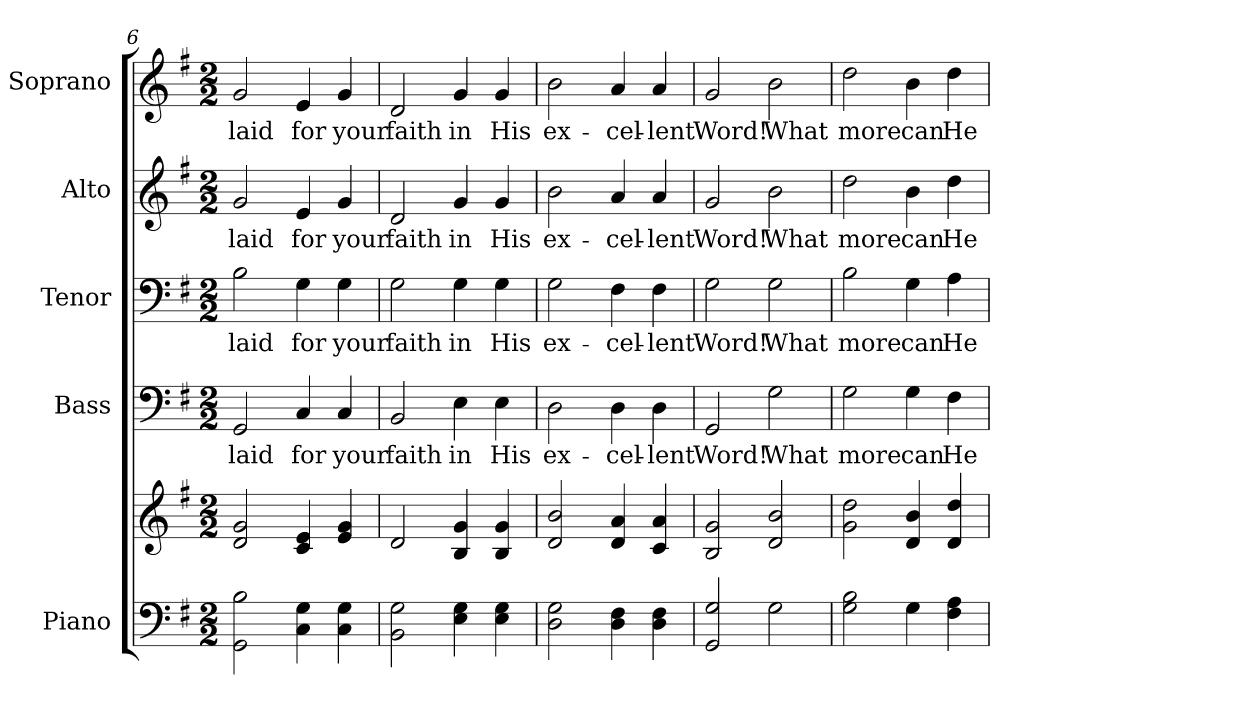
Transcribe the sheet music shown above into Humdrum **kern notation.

**kern	**kern	**kern	**text	**kern	**text	**kern	**text	**kern	**text
*part5	*part5	*part4	*part4	*part3	*part3	*part2	*part2	*part1	*part1
*staff6	*staff5	*staff4	*staff4	*staff3	*staff3	*staff2	*staff2	*staff1	*staff1
*I"Piano	*	*I"Bass	*	*I"Tenor	*	*I"Alto	*	*I"Soprano	*
*I'Pno.	*	*I'B.	*	*I'T.	*	*I'A.	*	*I'S.	*
*clefF4	*clefG2	*clefF4	*	*clefF4	*	*clefG2	*	*clefG2	*
*k[f#]	*k[f#]	*k[f#]	*	*k[f#]	*	*k[f#]	*	*k[f#]	*
*G:	*G:	*G:	*	*G:	*	*G:	*	*G:	*
*M2/2	*M2/2	*M2/2	*	*M2/2	*	*M2/2	*	*M2/2	*
=6	=6	=6	=6	=6	=6	=6	=6	=6	=6
!	!	!	!LO:LY:b:color=#000000	!	!	!	!	!	!
!	!	!	!	!	!LO:LY:b:color=#000000	!	!	!	!
!	!	!	!	!	!	!	!LO:LY:b:color=#000000	!	!
!	!	!	!	!	!	!	!	!	!LO:LY:b:color=#000000
2GGi\ 2Bi	2di/ 2gi	2GGi/	laid	2Bi\	laid	2gi/	laid	2gi/	laid
!	!	!	!LO:LY:b:color=#000000	!	!	!	!	!	!
!	!	!	!	!	!LO:LY:b:color=#000000	!	!	!	!
!	!	!	!	!	!	!	!LO:LY:b:color=#000000	!	!
!	!	!	!	!	!	!	!	!	!LO:LY:b:color=#000000
4Ci\ 4Gi	4ci/ 4ei	4Ci/	for	4Gi\	for	4ei/	for	4ei/	for
!	!	!	!LO:LY:b:color=#000000	!	!	!	!	!	!
!	!	!	!	!	!LO:LY:b:color=#000000	!	!	!	!
!	!	!	!	!	!	!	!LO:LY:b:color=#000000	!	!
!	!	!	!	!	!	!	!	!	!LO:LY:b:color=#000000
4Ci\ 4Gi	4ei/ 4gi	4Ci/	your	4Gi\	your	4gi/	your	4gi/	your
=7	=7	=7	=7	=7	=7	=7	=7	=7	=7
!	!	!	!LO:LY:b:color=#000000	!	!	!	!	!	!
!	!	!	!	!	!LO:LY:b:color=#000000	!	!	!	!
!	!	!	!	!	!	!	!LO:LY:b:color=#000000	!	!
!	!	!	!	!	!	!	!	!	!LO:LY:b:color=#000000
2BBi\ 2Gi	2di/	2BBi/	faith	2Gi\	faith	2di/	faith	2di/	faith
!	!	!	!LO:LY:b:color=#000000	!	!	!	!	!	!
!	!	!	!	!	!LO:LY:b:color=#000000	!	!	!	!
!	!	!	!	!	!	!	!LO:LY:b:color=#000000	!	!
!	!	!	!	!	!	!	!	!	!LO:LY:b:color=#000000
4Ei\ 4Gi	4Bi/ 4gi	4Ei\	in	4Gi\	in	4gi/	in	4gi/	in
!	!	!	!LO:LY:b:color=#000000	!	!	!	!	!	!
!	!	!	!	!	!LO:LY:b:color=#000000	!	!	!	!
!	!	!	!	!	!	!	!LO:LY:b:color=#000000	!	!
!	!	!	!	!	!	!	!	!	!LO:LY:b:color=#000000
4Ei\ 4Gi	4Bi/ 4gi	4Ei\	His	4Gi\	His	4gi/	His	4gi/	His
=8	=8	=8	=8	=8	=8	=8	=8	=8	=8
!	!	!	!LO:LY:b:color=#000000	!	!	!	!	!	!
!	!	!	!	!	!LO:LY:b:color=#000000	!	!	!	!
!	!	!	!	!	!	!	!LO:LY:b:color=#000000	!	!
!	!	!	!	!	!	!	!	!	!LO:LY:b:color=#000000
2Di\ 2Gi	2di/ 2bi	2Di\	ex-	2Gi\	ex-	2bi\	ex-	2bi\	ex-
!	!	!	!LO:LY:b:color=#000000	!	!	!	!	!	!
!	!	!	!	!	!LO:LY:b:color=#000000	!	!	!	!
!	!	!	!	!	!	!	!LO:LY:b:color=#000000	!	!
!	!	!	!	!	!	!	!	!	!LO:LY:b:color=#000000
4Di\ 4F#i	4di/ 4ai	4Di\	-cel-	4F#i\	-cel-	4ai/	-cel-	4ai/	-cel-
!	!	!	!LO:LY:b:color=#000000	!	!	!	!	!	!
!	!	!	!	!	!LO:LY:b:color=#000000	!	!	!	!
!	!	!	!	!	!	!	!LO:LY:b:color=#000000	!	!
!	!	!	!	!	!	!	!	!	!LO:LY:b:color=#000000
4Di\ 4F#i	4ci/ 4ai	4Di\	-lent	4F#i\	-lent	4ai/	-lent	4ai/	-lent
!!LO:PB:g=z
=9	=9	=9	=9	=9	=9	=9	=9	=9	=9
!	!	!	!LO:LY:b:color=#000000	!	!	!	!	!	!
!	!	!	!	!	!LO:LY:b:color=#000000	!	!	!	!
!	!	!	!	!	!	!	!LO:LY:b:color=#000000	!	!
!	!	!	!	!	!	!	!	!	!LO:LY:b:color=#000000
2GGi/ 2Gi	2Bi/ 2gi	2GGi/	Word!	2Gi\	Word!	2gi/	Word!	2gi/	Word!
!	!	!	!LO:LY:b:color=#000000	!	!	!	!	!	!
!	!	!	!	!	!LO:LY:b:color=#000000	!	!	!	!
!	!	!	!	!	!	!	!LO:LY:b:color=#000000	!	!
!	!	!	!	!	!	!	!	!	!LO:LY:b:color=#000000
2Gi\	2di/ 2bi	2Gi\	What	2Gi\	What	2bi\	What	2bi\	What
=10	=10	=10	=10	=10	=10	=10	=10	=10	=10
!	!	!	!LO:LY:b:color=#000000	!	!	!	!	!	!
!	!	!	!	!	!LO:LY:b:color=#000000	!	!	!	!
!	!	!	!	!	!	!	!LO:LY:b:color=#000000	!	!
!	!	!	!	!	!	!	!	!	!LO:LY:b:color=#000000
2Gi\ 2Bi	2gi\ 2ddi	2Gi\	more	2Bi\	more	2ddi\	more	2ddi\	more
!	!	!	!LO:LY:b:color=#000000	!	!	!	!	!	!
!	!	!	!	!	!LO:LY:b:color=#000000	!	!	!	!
!	!	!	!	!	!	!	!LO:LY:b:color=#000000	!	!
!	!	!	!	!	!	!	!	!	!LO:LY:b:color=#000000
4Gi\	4di/ 4bi	4Gi\	can	4Gi\	can	4bi\	can	4bi\	can
!	!	!	!LO:LY:b:color=#000000	!	!	!	!	!	!
!	!	!	!	!	!LO:LY:b:color=#000000	!	!	!	!
!	!	!	!	!	!	!	!LO:LY:b:color=#000000	!	!
!	!	!	!	!	!	!	!	!	!LO:LY:b:color=#000000
4F#i\ 4Ai	4di/ 4ddi	4F#i\	He	4Ai\	He	4ddi\	He	4ddi\	He
=	=	=	=	=	=	=	=	=	=
*-	*-	*-	*-	*-	*-	*-	*-	*-	*-
